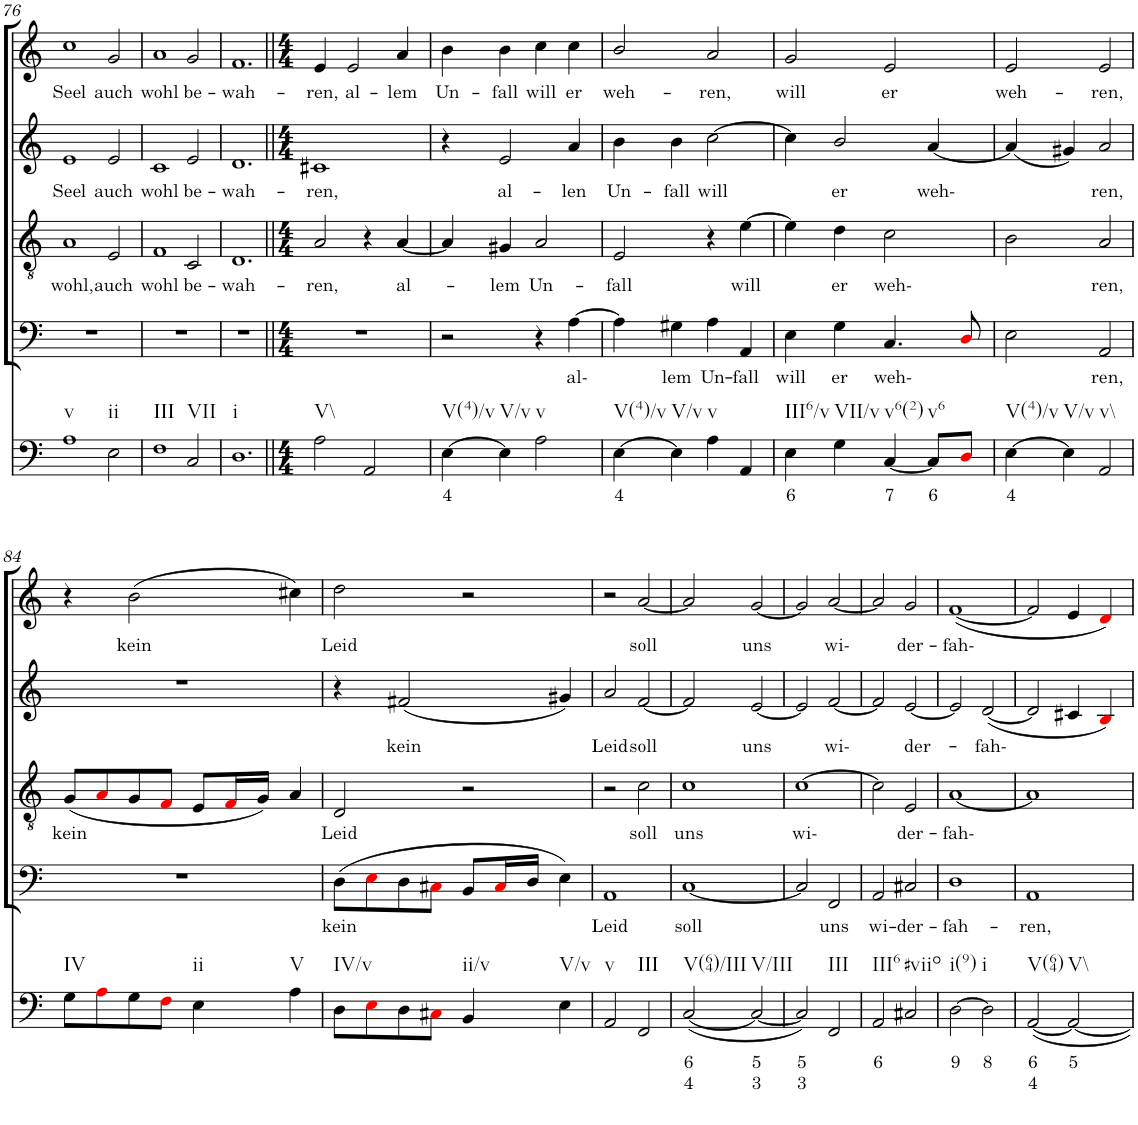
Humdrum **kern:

**kern	**text	**text	**kern	**text	**kern	**text	**kern	**text	**kern	**text
*part5	*part5	*part5	*part4	*part4	*part3	*part3	*part2	*part2	*part1	*part1
*staff5	*staff5	*staff5	*staff4	*staff4	*staff3	*staff3	*staff2	*staff2	*staff1	*staff1
*I"Continuo	*	*	*I"Bass	*	*I"Tenor	*	*I"Soprano II	*	*I"Soprano I	*
!!LO:PB:g=z
*clefF4	*	*	*clefF4	*	*clefGv2	*	*clefG2	*	*clefG2	*
*k[]	*	*	*k[]	*	*k[]	*	*k[]	*	*k[]	*
*M3/2	*	*	*M3/2	*	*M3/2	*	*M3/2	*	*M3/2	*
=76	=76	=76	=76	=76	=76	=76	=76	=76	=76	=76
!LO:TX:b:t=v	!	!	!	!	!	!	!	!	!	!
!	!	!	!	!	!	!LO:LY:b	!	!LO:LY:b	!	!LO:LY:b
1A	.	.	1.r	.	1A	wohl,	1e	Seel	1cc	Seel
!LO:TX:b:t=ii	!	!	!	!	!	!	!	!	!	!
!	!	!	!	!	!	!LO:LY:b	!	!LO:LY:b	!	!LO:LY:b
2E\	.	.	.	.	2E/	auch	2e/	auch	2g/	auch
=77	=77	=77	=77	=77	=77	=77	=77	=77	=77	=77
!LO:TX:b:t=III	!	!	!	!	!	!	!	!	!	!
!	!	!	!	!	!	!LO:LY:b	!	!LO:LY:b	!	!LO:LY:b
1F	.	.	1.r	.	1F	wohl	1c	wohl	1a	wohl
!LO:TX:b:t=VII	!	!	!	!	!	!	!	!	!	!
!	!	!	!	!	!	!LO:LY:b	!	!LO:LY:b	!	!LO:LY:b
2C/	.	.	.	.	2C/	be-	2e/	be-	2g/	be-
=78	=78	=78	=78	=78	=78	=78	=78	=78	=78	=78
!LO:TX:b:t=i	!	!	!	!	!	!	!	!	!	!
!	!	!	!	!	!	!LO:LY:b	!	!LO:LY:b	!	!LO:LY:b
1.D	.	.	1.r	.	1.D	wah-	1.d	wah-	1.f	wah-
=79||	=79||	=79||	=79||	=79||	=79||	=79||	=79||	=79||	=79||	=79||
*M4/4	*	*	*M4/4	*	*M4/4	*	*M4/4	*	*M4/4	*
!LO:TX:b:t=V\\	!	!	!	!	!	!	!	!	!	!
!	!	!	!	!	!	!LO:LY:b	!	!LO:LY:b	!	!LO:LY:b
2A\	.	.	1r	.	2A/	ren,	1c#X	ren,	4e/	ren,
!	!	!	!	!	!	!	!	!	!	!LO:LY:b
.	.	.	.	.	.	.	.	.	2e/	al-
2AA/	.	.	.	.	4r	.	.	.	.	.
!	!	!	!	!	!	!LO:LY:b	!	!	!	!LO:LY:b
.	.	.	.	.	[4A/	al-	.	.	4a/	lem
=80	=80	=80	=80	=80	=80	=80	=80	=80	=80	=80
!LO:TX:b:t=V(4)/v	!	!	!	!	!	!	!	!	!	!
!	!LO:LY:b	!	!	!	!	!	!	!	!	!LO:LY:b
[4E\	4	.	2r	.	4A/]	.	4r	.	4b\	Un-
!LO:TX:b:t=V/v	!	!	!	!	!	!	!	!	!	!
!	!	!	!	!	!	!LO:LY:b	!	!LO:LY:b	!	!LO:LY:b
4E\]	.	.	.	.	4G#X/	lem	2e/	al-	4b\	fall
!LO:TX:b:t=v	!	!	!	!	!	!	!	!	!	!
!	!	!	!	!	!	!LO:LY:b	!	!	!	!LO:LY:b
2A\	.	.	4r	.	2A/	Un-	.	.	4cc\	will
!	!	!	!	!LO:LY:b	!	!	!	!LO:LY:b	!	!LO:LY:b
.	.	.	[4A\	al-	.	.	4a/	len	4cc\	er
=81	=81	=81	=81	=81	=81	=81	=81	=81	=81	=81
!LO:TX:b:t=V(4)/v	!	!	!	!	!	!	!	!	!	!
!	!LO:LY:b	!	!	!	!	!LO:LY:b	!	!LO:LY:b	!	!LO:LY:b
[4E\	4	.	4A\]	.	2E/	fall	4b\	Un-	2b/	weh-
!LO:TX:b:t=V/v	!	!	!	!	!	!	!	!	!	!
!	!	!	!	!LO:LY:b	!	!	!	!LO:LY:b	!	!
4E\]	.	.	4G#X\	lem	.	.	4b\	fall	.	.
!LO:TX:b:t=v	!	!	!	!	!	!	!	!	!	!
!	!	!	!	!LO:LY:b	!	!	!	!LO:LY:b	!	!LO:LY:b
4A\	.	.	4A\	Un-	4r	.	[2cc\	will	2a/	ren,
!	!	!	!	!LO:LY:b	!	!LO:LY:b	!	!	!	!
4AA/	.	.	4AA/	fall	[4e\	will	.	.	.	.
=82	=82	=82	=82	=82	=82	=82	=82	=82	=82	=82
!LO:TX:b:t=III6/v	!	!	!	!	!	!	!	!	!	!
!	!LO:LY:b	!	!	!LO:LY:b	!	!	!	!	!	!LO:LY:b
4E\	6	.	4E\	will	4e\]	.	4cc\]	.	2g/	will
!LO:TX:b:t=VII/v	!	!	!	!	!	!	!	!	!	!
!	!	!	!	!LO:LY:b	!	!LO:LY:b	!	!LO:LY:b	!	!
4G\	.	.	4G\	er	4d\	er	2b/	er	.	.
!LO:TX:b:t=v6(2)	!	!	!	!	!	!	!	!	!	!
!	!LO:LY:b	!	!	!LO:LY:b	!	!LO:LY:b	!	!	!	!LO:LY:b
[4C/	7	.	4.C/	weh-	2c\	weh-	.	.	2e/	er
!LO:TX:b:t=v6	!	!	!	!	!	!	!	!	!	!
!	!LO:LY:b	!	!	!	!	!	!	!LO:LY:b	!	!
8C/L]	6	.	.	.	.	.	[4a/	weh-	.	.
8Di/J	.	.	8Di/	.	.	.	.	.	.	.
=83	=83	=83	=83	=83	=83	=83	=83	=83	=83	=83
!LO:TX:b:t=V(4)/v	!	!	!	!	!	!	!	!	!	!
!	!LO:LY:b	!	!	!	!	!	!	!	!	!LO:LY:b
[4E\	4	.	2E\	.	2B\	.	(4a/]	.	2e/	weh-
!LO:TX:b:t=V/v	!	!	!	!	!	!	!	!	!	!
4E\]	.	.	.	.	.	.	4g#X/)	.	.	.
!LO:TX:b:t=v\\	!	!	!	!	!	!	!	!	!	!
!	!	!	!	!LO:LY:b	!	!LO:LY:b	!	!LO:LY:b	!	!LO:LY:b
2AA/	.	.	2AA/	ren,	2A/	ren,	2a/	ren,	2e/	ren,
!!LO:LB:g=z
=84	=84	=84	=84	=84	=84	=84	=84	=84	=84	=84
!LO:TX:b:t=IV	!	!	!	!	!	!	!	!	!	!
!	!	!	!	!	!	!LO:LY:b	!	!	!	!
8G\L	.	.	1r	.	(8G/L	kein	1r	.	4r	.
8Ai\	.	.	.	.	8Ai/	.	.	.	.	.
!	!	!	!	!	!	!	!	!	!	!LO:LY:b
8G\	.	.	.	.	8G/	.	.	.	(2b\	kein
8Fi\J	.	.	.	.	8Fi/J	.	.	.	.	.
!LO:TX:b:t=ii	!	!	!	!	!	!	!	!	!	!
4E\	.	.	.	.	8E/L	.	.	.	.	.
.	.	.	.	.	16Fi/L	.	.	.	.	.
.	.	.	.	.	16G/JJ)	.	.	.	.	.
!LO:TX:b:t=V	!	!	!	!	!	!	!	!	!	!
4A\	.	.	.	.	4A/	.	.	.	4cc#X\)	.
=85	=85	=85	=85	=85	=85	=85	=85	=85	=85	=85
!LO:TX:b:t=IV/v	!	!	!	!	!	!	!	!	!	!
!	!	!	!	!LO:LY:b	!	!LO:LY:b	!	!	!	!LO:LY:b
8D\L	.	.	(8D\L	kein	2D/	Leid	4r	.	2dd\	Leid
8Ei\	.	.	8Ei\	.	.	.	.	.	.	.
!	!	!	!	!	!	!	!	!LO:LY:b	!	!
8D\	.	.	8D\	.	.	.	(2f#X/	kein	.	.
8C#Xi\J	.	.	8C#Xi\J	.	.	.	.	.	.	.
!LO:TX:b:t=ii/v	!	!	!	!	!	!	!	!	!	!
4BB/	.	.	8BB/L	.	2r	.	.	.	2r	.
.	.	.	16C#i/L	.	.	.	.	.	.	.
.	.	.	16D/JJ	.	.	.	.	.	.	.
!LO:TX:b:t=V/v	!	!	!	!	!	!	!	!	!	!
4E\	.	.	4E\)	.	.	.	4g#X/)	.	.	.
=86	=86	=86	=86	=86	=86	=86	=86	=86	=86	=86
!LO:TX:b:t=v	!	!	!	!	!	!	!	!	!	!
!	!	!	!	!LO:LY:b	!	!	!	!LO:LY:b	!	!
2AA/	.	.	1AA	Leid	2r	.	2a/	Leid	2r	.
!LO:TX:b:t=III	!	!	!	!	!	!	!	!	!	!
!	!	!	!	!	!	!LO:LY:b	!	!LO:LY:b	!	!LO:LY:b
2FF/	.	.	.	.	2c\	soll	[2f/	soll	[2a/	soll
=87	=87	=87	=87	=87	=87	=87	=87	=87	=87	=87
!LO:TX:b:t=V(64)/III	!	!	!	!	!	!	!	!	!	!
!	!LO:LY:b	!LO:LY:b	!	!LO:LY:b	!	!LO:LY:b	!	!	!	!
([2C/	6	4	[1C	soll	1c	uns	2f/]	.	2a/]	.
!LO:TX:b:t=V/III	!	!	!	!	!	!	!	!	!	!
!	!LO:LY:b	!LO:LY:b	!	!	!	!	!	!LO:LY:b	!	!LO:LY:b
2C/_	5	3	.	.	.	.	[2e/	uns	[2g/	uns
=88	=88	=88	=88	=88	=88	=88	=88	=88	=88	=88
!	!LO:LY:b	!LO:LY:b	!	!	!	!LO:LY:b	!	!	!	!
2C/])	5	3	2C/]	.	[1c	wi-	2e/]	.	2g/]	.
!LO:TX:b:t=III	!	!	!	!	!	!	!	!	!	!
!	!	!	!	!LO:LY:b	!	!	!	!LO:LY:b	!	!LO:LY:b
2FF/	.	.	2FF/	uns	.	.	[2f/	wi-	[2a/	wi-
=89	=89	=89	=89	=89	=89	=89	=89	=89	=89	=89
!LO:TX:b:t=III6	!	!	!	!	!	!	!	!	!	!
!	!LO:LY:b	!	!	!LO:LY:b	!	!	!	!	!	!
2AA/	6	.	2AA/	wi-	2c\]	.	2f/]	.	2a/]	.
!LO:TX:b:t=#viio	!	!	!	!	!	!	!	!	!	!
!	!	!	!	!LO:LY:b	!	!LO:LY:b	!	!LO:LY:b	!	!LO:LY:b
2C#X/	.	.	2C#X/	der-	2E/	der-	[2e/	der-	2g/	der-
=90	=90	=90	=90	=90	=90	=90	=90	=90	=90	=90
!LO:TX:b:t=i(9)	!	!	!	!	!	!	!	!	!	!
!	!LO:LY:b	!	!	!LO:LY:b	!	!LO:LY:b	!	!	!	!LO:LY:b
[2D\	9	.	1D	fah-	[1A	fah-	2e/]	.	([1f	fah-
!LO:TX:b:t=i	!	!	!	!	!	!	!	!	!	!
!	!LO:LY:b	!	!	!	!	!	!	!LO:LY:b	!	!
2D\]	8	.	.	.	.	.	([2d/	fah-	.	.
=91	=91	=91	=91	=91	=91	=91	=91	=91	=91	=91
!LO:TX:b:t=V(64)	!	!	!	!	!	!	!	!	!	!
!	!LO:LY:b	!LO:LY:b	!	!LO:LY:b	!	!	!	!	!	!
[2AA/	6	4	1AA	ren,	1A]	.	2d/]	.	2f/]	.
!LO:TX:b:t=V\\	!	!	!	!	!	!	!	!	!	!
!	!LO:LY:b	!	!	!	!	!	!	!	!	!
2AA/_	5	.	.	.	.	.	4c#X/	.	4e/	.
.	.	.	.	.	.	.	4Bi/)	.	4di/)	.
=	=	=	=	=	=	=	=	=	=	=
*-	*-	*-	*-	*-	*-	*-	*-	*-	*-	*-
